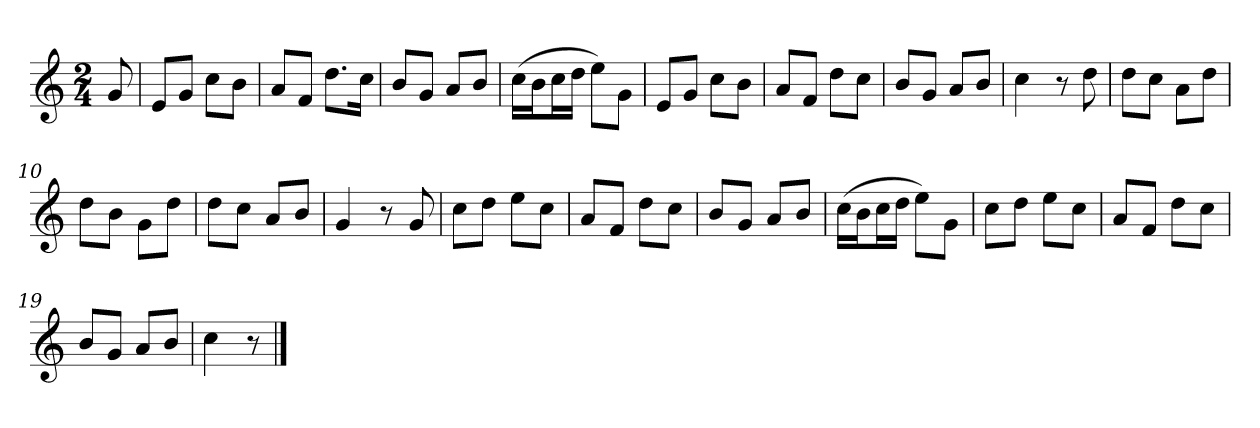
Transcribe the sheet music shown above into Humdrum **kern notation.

**kern
*part1
*staff1
*k[]
*M2/4
*MM120
=
8g
=1
8eL
8gJ
8ccL
8bJ
=2
8aL
8fJ
8.ddL
16ccJk
=3
8bL
8gJ
8aL
8bJ
=4
(16ccLL
16bJ
16ccL
16ddJJ
8eeL)
8gJ
=5
8eL
8gJ
8ccL
8bJ
=6
8aL
8fJ
8ddL
8ccJ
=7
8bL
8gJ
8aL
8bJ
=8
4cc
8r
8dd
=9
8ddL
8ccJ
8aL
8ddJ
=10
8ddL
8bJ
8gL
8ddJ
=11
8ddL
8ccJ
8aL
8bJ
=12
4g
8r
8g
=13
8ccL
8ddJ
8eeL
8ccJ
=14
8aL
8fJ
8ddL
8ccJ
=15
8bL
8gJ
8aL
8bJ
=16
(16ccLL
16bJ
16ccL
16ddJJ
8eeL)
8gJ
=17
8ccL
8ddJ
8eeL
8ccJ
=18
8aL
8fJ
8ddL
8ccJ
=19
8bL
8gJ
8aL
8bJ
=20
4cc
8r
==
*-
